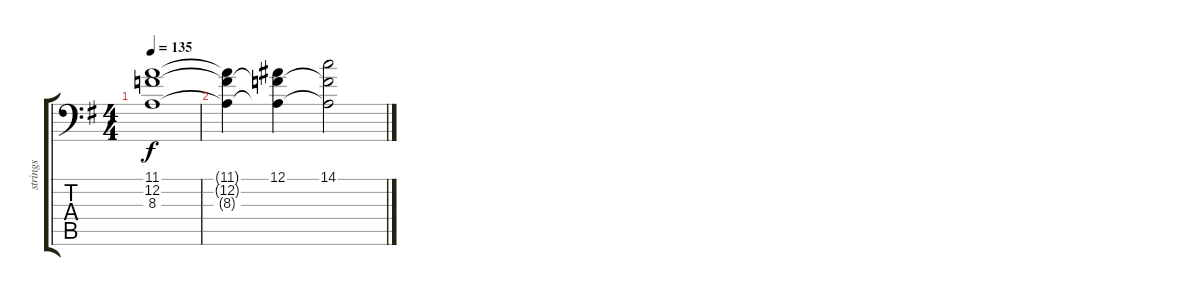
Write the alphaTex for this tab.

\track ("strings" "strings") {instrument stringensemble1}
\staff {score tabs}
\tuning (Bb3 F3 Db3 Ab2 Eb2 Bb1) {hide}
\ts (4 4)
\tempo 135
\clef f4
\ks eminor
(11.1 12.2 8.3).1{dy f} |
(11.1{t} 12.2{t} 8.3{t}).4 (12.1 12.2{t} 8.3{t}).4 (14.1 12.2{t} 8.3{t}).2
